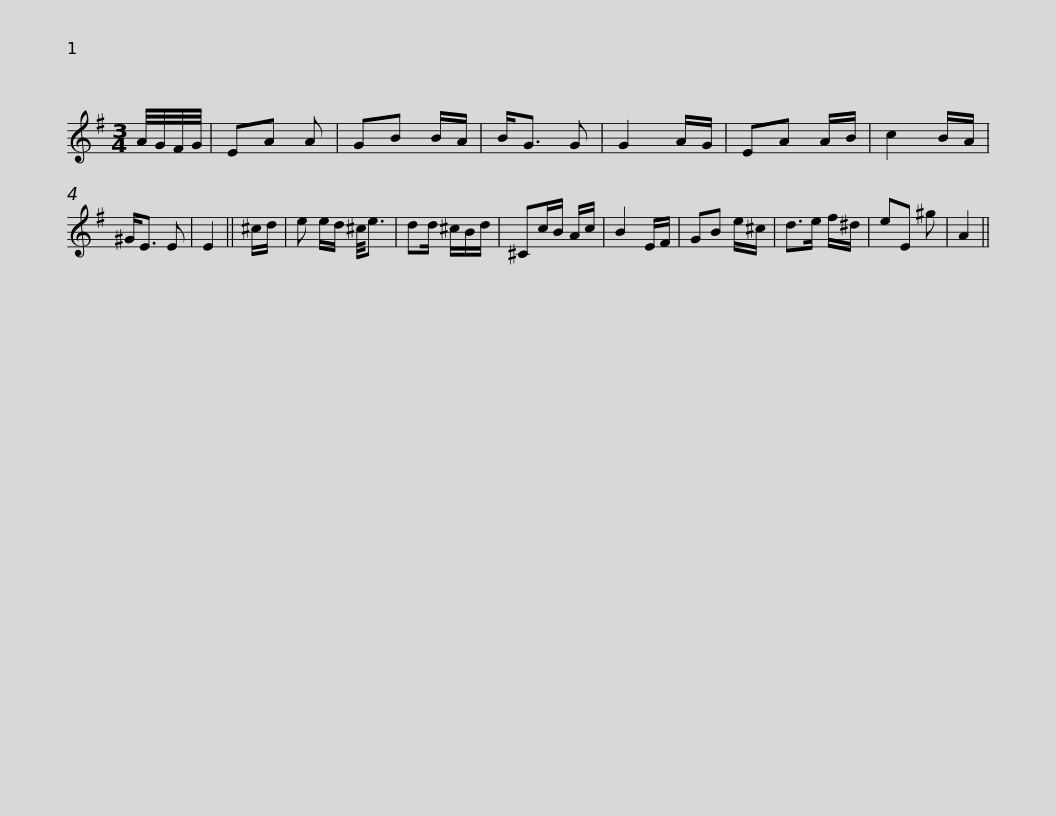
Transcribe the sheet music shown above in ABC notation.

X:1
L:1/8
M:3/4
I:linebreak $
K:G
V:1 treble
V:1
 A/4G/4F/4G/4 | EA A | GB B/A/ | B<G G | G2 A/G/ | %5
 EA A/B/ | c2 B/A/ | ^G<E E | E2 || ^c/d/ | %10
 e e/d/ ^c/4e3/2 |$ dd/ ^c/B/d/ | ^Cc/B/ A/c/ | B2 E/F/ | GB e/^c/ | %15
 d>e f/^d/ | eE ^g | A2 || %18
